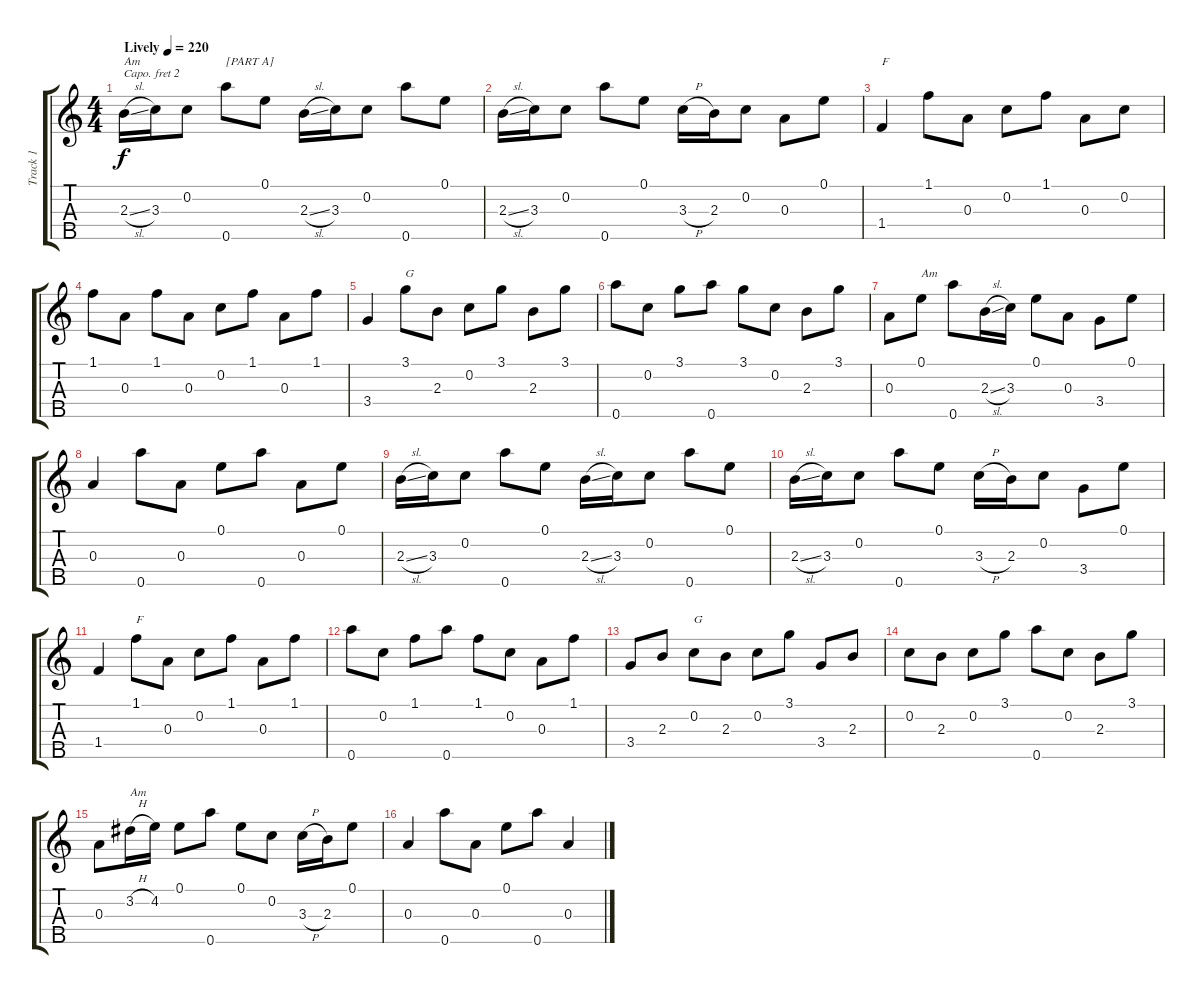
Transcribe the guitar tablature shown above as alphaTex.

\track ("Track 1" "Track 1") {instrument banjo}
\staff {score tabs}
\capo 2
\tuning (D4 Bb3 G3 D3 G4) {hide}
\displaytranspose 12
\ts (4 4)
\tempo (220 "Lively")
\clef g2
\ks c
2.3{sl}.16{txt "Am" dy f instrument banjo} 3.3.16 0.2.8 0.5.8{txt "[PART A]"} 0.1.8 2.3{sl}.16 3.3.16 0.2.8 0.5.8 0.1.8 |
2.3{sl}.16 3.3.16 0.2.8 0.5.8 0.1.8 3.3{h}.16 2.3.16 0.2.8 0.3.8 0.1.8 |
1.4.4{txt "F"} 1.1.8 0.3.8 0.2.8 1.1.8 0.3.8 0.2.8 |
1.1.8 0.3.8 1.1.8 0.3.8 0.2.8 1.1.8 0.3.8 1.1.8 |
3.4.4 3.1.8{txt "G"} 2.3.8 0.2.8 3.1.8 2.3.8 3.1.8 |
0.5.8 0.2.8 3.1.8 0.5.8 3.1.8 0.2.8 2.3.8 3.1.8 |
0.3.8 0.1.8{txt "Am"} 0.5.8 2.3{sl}.16 3.3.16 0.1.8 0.3.8 3.4.8 0.1.8 |
0.3.4 0.5.8 0.3.8 0.1.8 0.5.8 0.3.8 0.1.8 |
2.3{sl}.16 3.3.16 0.2.8 0.5.8 0.1.8 2.3{sl}.16 3.3.16 0.2.8 0.5.8 0.1.8 |
2.3{sl}.16 3.3.16 0.2.8 0.5.8 0.1.8 3.3{h}.16 2.3.16 0.2.8 3.4.8 0.1.8 |
1.4.4 1.1.8{txt "F"} 0.3.8 0.2.8 1.1.8 0.3.8 1.1.8 |
0.5.8 0.2.8 1.1.8 0.5.8 1.1.8 0.2.8 0.3.8 1.1.8 |
3.4.8 2.3.8 0.2.8{txt "G"} 2.3.8 0.2.8 3.1.8 3.4.8 2.3.8 |
0.2.8 2.3.8 0.2.8 3.1.8 0.5.8 0.2.8 2.3.8 3.1.8 |
0.3.8 3.2{h}.16{txt "Am"} 4.2.16 0.1.8 0.5.8 0.1.8 0.2.8 3.3{h}.16 2.3.16 0.1.8 |
0.3.4 0.5.8 0.3.8 0.1.8 0.5.8 0.3.4
